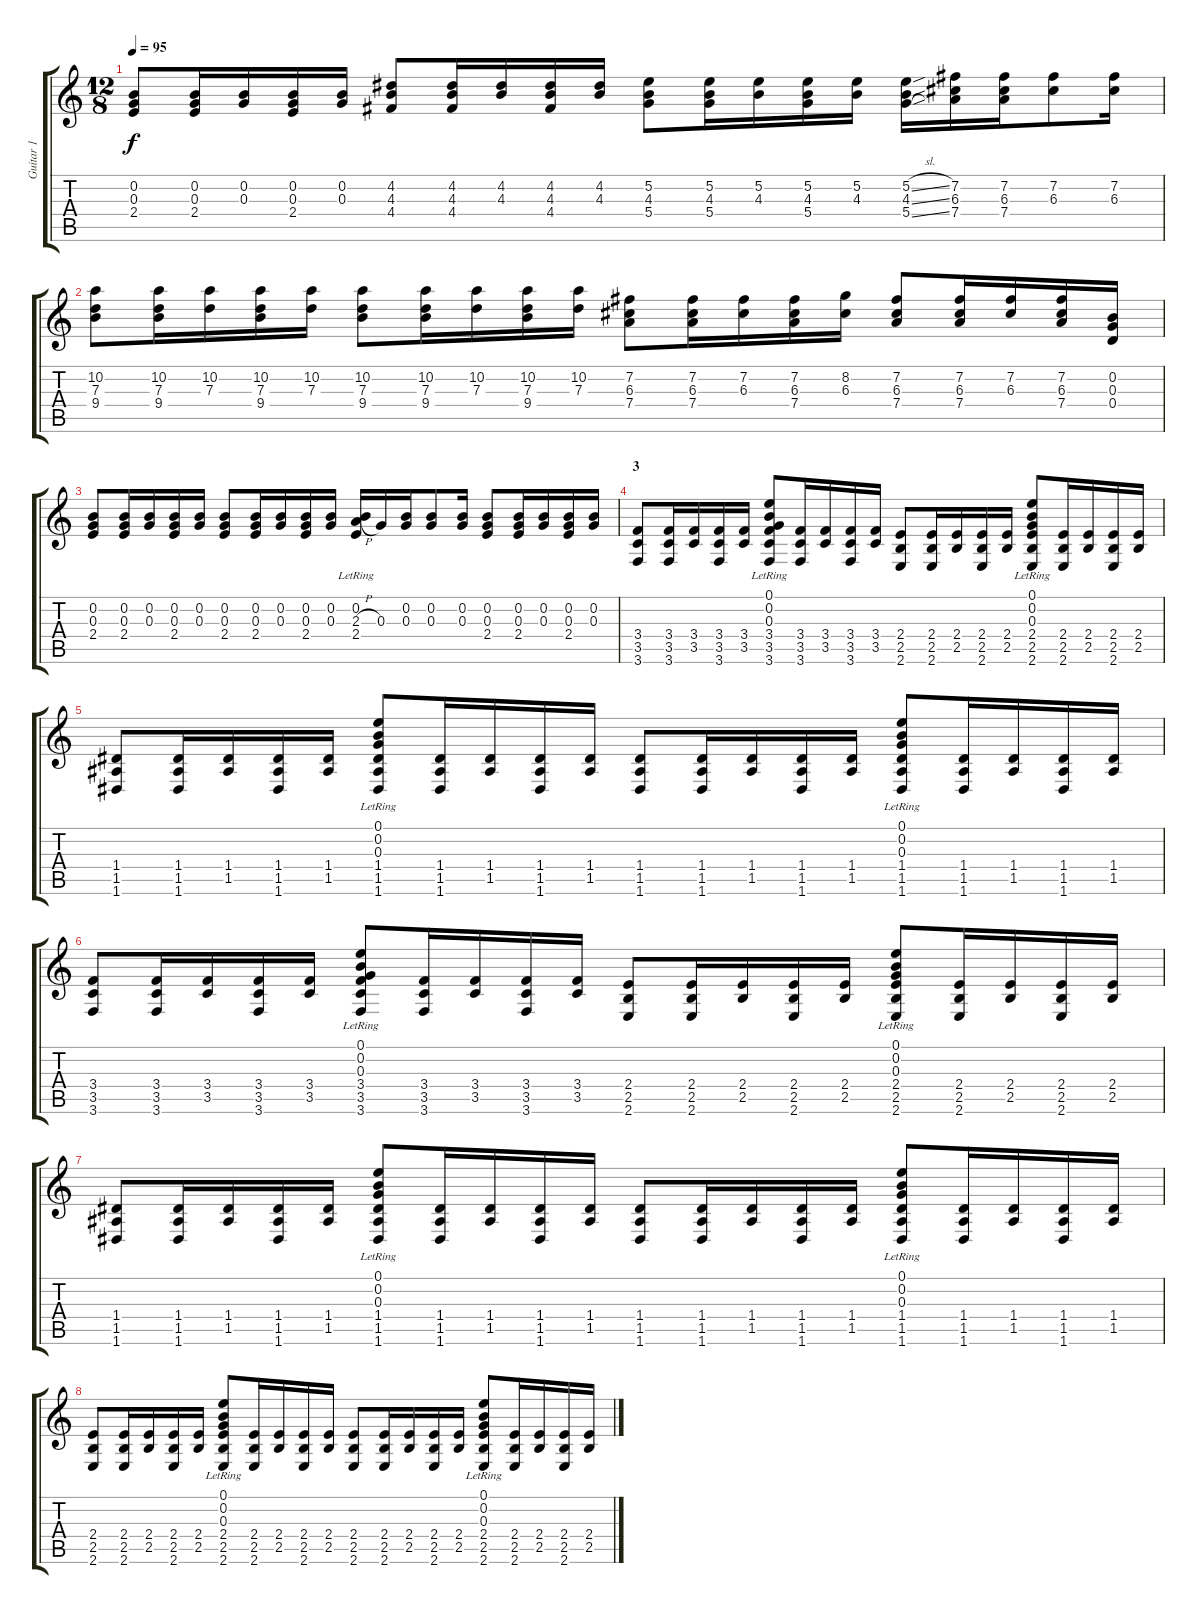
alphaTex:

\track ("Guitar 1" "Guitar 1") {instrument electricguitarjazz}
\staff {score tabs}
\tuning (E4 B3 G3 D3 A2 D2) {hide}
\ts (12 8)
\tempo 95
\clef g2
\ks c
(0.2 0.3 2.4).8{dy f} (0.2 0.3 2.4).16 (0.2 0.3).16 (0.2 0.3 2.4).16 (0.2 0.3).16 (4.2 4.3 4.4).8 (4.2 4.3 4.4).16 (4.2 4.3).16 (4.2 4.3 4.4).16 (4.2 4.3).16 (5.2 4.3 5.4).8 (5.2 4.3 5.4).16 (5.2 4.3).16 (5.2 4.3 5.4).16 (5.2 4.3).16 (5.2{sl} 4.3{sl} 5.4{sl}).16 (7.2 6.3 7.4).16 (7.2 6.3 7.4).16 (7.2 6.3).8 (7.2 6.3).16 |
(10.2 7.3 9.4).8 (10.2 7.3 9.4).16 (10.2 7.3).16 (10.2 7.3 9.4).16 (10.2 7.3).16 (10.2 7.3 9.4).8 (10.2 7.3 9.4).16 (10.2 7.3).16 (10.2 7.3 9.4).16 (10.2 7.3).16 (7.2 6.3 7.4).8 (7.2 6.3 7.4).16 (7.2 6.3).16 (7.2 6.3 7.4).16 (8.2 6.3).16 (7.2 6.3 7.4).8 (7.2 6.3 7.4).16 (7.2 6.3).16 (7.2 6.3 7.4).16 (0.2 0.3 0.4).16 |
(0.2 0.3 2.4).8 (0.2 0.3 2.4).16 (0.2 0.3).16 (0.2 0.3 2.4).16 (0.2 0.3).16 (0.2 0.3 2.4).8 (0.2 0.3 2.4).16 (0.2 0.3).16 (0.2 0.3 2.4).16 (0.2 0.3).16 (0.2{lr} 2.3{h} 2.4{lr}).16 0.3.16 (0.2 0.3).16 (0.2 0.3).8 (0.2 0.3).16 (0.2 0.3 2.4).8 (0.2 0.3 2.4).16 (0.2 0.3).16 (0.2 0.3 2.4).16 (0.2 0.3).16 |
\section ("" "3")
(3.4 3.5 3.6).8 (3.4 3.5 3.6).16 (3.4 3.5).16 (3.4 3.5 3.6).16 (3.4 3.5).16 (0.1{lr} 0.2{lr} 0.3{lr} 3.4 3.5 3.6).8 (3.4 3.5 3.6).16 (3.4 3.5).16 (3.4 3.5 3.6).16 (3.4 3.5).16 (2.4 2.5 2.6).8 (2.4 2.5 2.6).16 (2.4 2.5).16 (2.4 2.5 2.6).16 (2.4 2.5).16 (0.1{lr} 0.2{lr} 0.3{lr} 2.4 2.5 2.6).8 (2.4 2.5 2.6).16 (2.4 2.5).16 (2.4 2.5 2.6).16 (2.4 2.5).16 |
(1.4 1.5 1.6).8 (1.4 1.5 1.6).16 (1.4 1.5).16 (1.4 1.5 1.6).16 (1.4 1.5).16 (0.1{lr} 0.2{lr} 0.3{lr} 1.4 1.5 1.6).8 (1.4 1.5 1.6).16 (1.4 1.5).16 (1.4 1.5 1.6).16 (1.4 1.5).16 (1.4 1.5 1.6).8 (1.4 1.5 1.6).16 (1.4 1.5).16 (1.4 1.5 1.6).16 (1.4 1.5).16 (0.1{lr} 0.2{lr} 0.3{lr} 1.4 1.5 1.6).8 (1.4 1.5 1.6).16 (1.4 1.5).16 (1.4 1.5 1.6).16 (1.4 1.5).16 |
(3.4 3.5 3.6).8 (3.4 3.5 3.6).16 (3.4 3.5).16 (3.4 3.5 3.6).16 (3.4 3.5).16 (0.1{lr} 0.2{lr} 0.3{lr} 3.4 3.5 3.6).8 (3.4 3.5 3.6).16 (3.4 3.5).16 (3.4 3.5 3.6).16 (3.4 3.5).16 (2.4 2.5 2.6).8 (2.4 2.5 2.6).16 (2.4 2.5).16 (2.4 2.5 2.6).16 (2.4 2.5).16 (0.1{lr} 0.2{lr} 0.3{lr} 2.4 2.5 2.6).8 (2.4 2.5 2.6).16 (2.4 2.5).16 (2.4 2.5 2.6).16 (2.4 2.5).16 |
(1.4 1.5 1.6).8 (1.4 1.5 1.6).16 (1.4 1.5).16 (1.4 1.5 1.6).16 (1.4 1.5).16 (0.1{lr} 0.2{lr} 0.3{lr} 1.4 1.5 1.6).8 (1.4 1.5 1.6).16 (1.4 1.5).16 (1.4 1.5 1.6).16 (1.4 1.5).16 (1.4 1.5 1.6).8 (1.4 1.5 1.6).16 (1.4 1.5).16 (1.4 1.5 1.6).16 (1.4 1.5).16 (0.1{lr} 0.2{lr} 0.3{lr} 1.4 1.5 1.6).8 (1.4 1.5 1.6).16 (1.4 1.5).16 (1.4 1.5 1.6).16 (1.4 1.5).16 |
(2.4 2.5 2.6).8 (2.4 2.5 2.6).16 (2.4 2.5).16 (2.4 2.5 2.6).16 (2.4 2.5).16 (0.1{lr} 0.2{lr} 0.3{lr} 2.4 2.5 2.6).8 (2.4 2.5 2.6).16 (2.4 2.5).16 (2.4 2.5 2.6).16 (2.4 2.5).16 (2.4 2.5 2.6).8 (2.4 2.5 2.6).16 (2.4 2.5).16 (2.4 2.5 2.6).16 (2.4 2.5).16 (0.1{lr} 0.2{lr} 0.3{lr} 2.4 2.5 2.6).8 (2.4 2.5 2.6).16 (2.4 2.5).16 (2.4 2.5 2.6).16 (2.4 2.5).16
